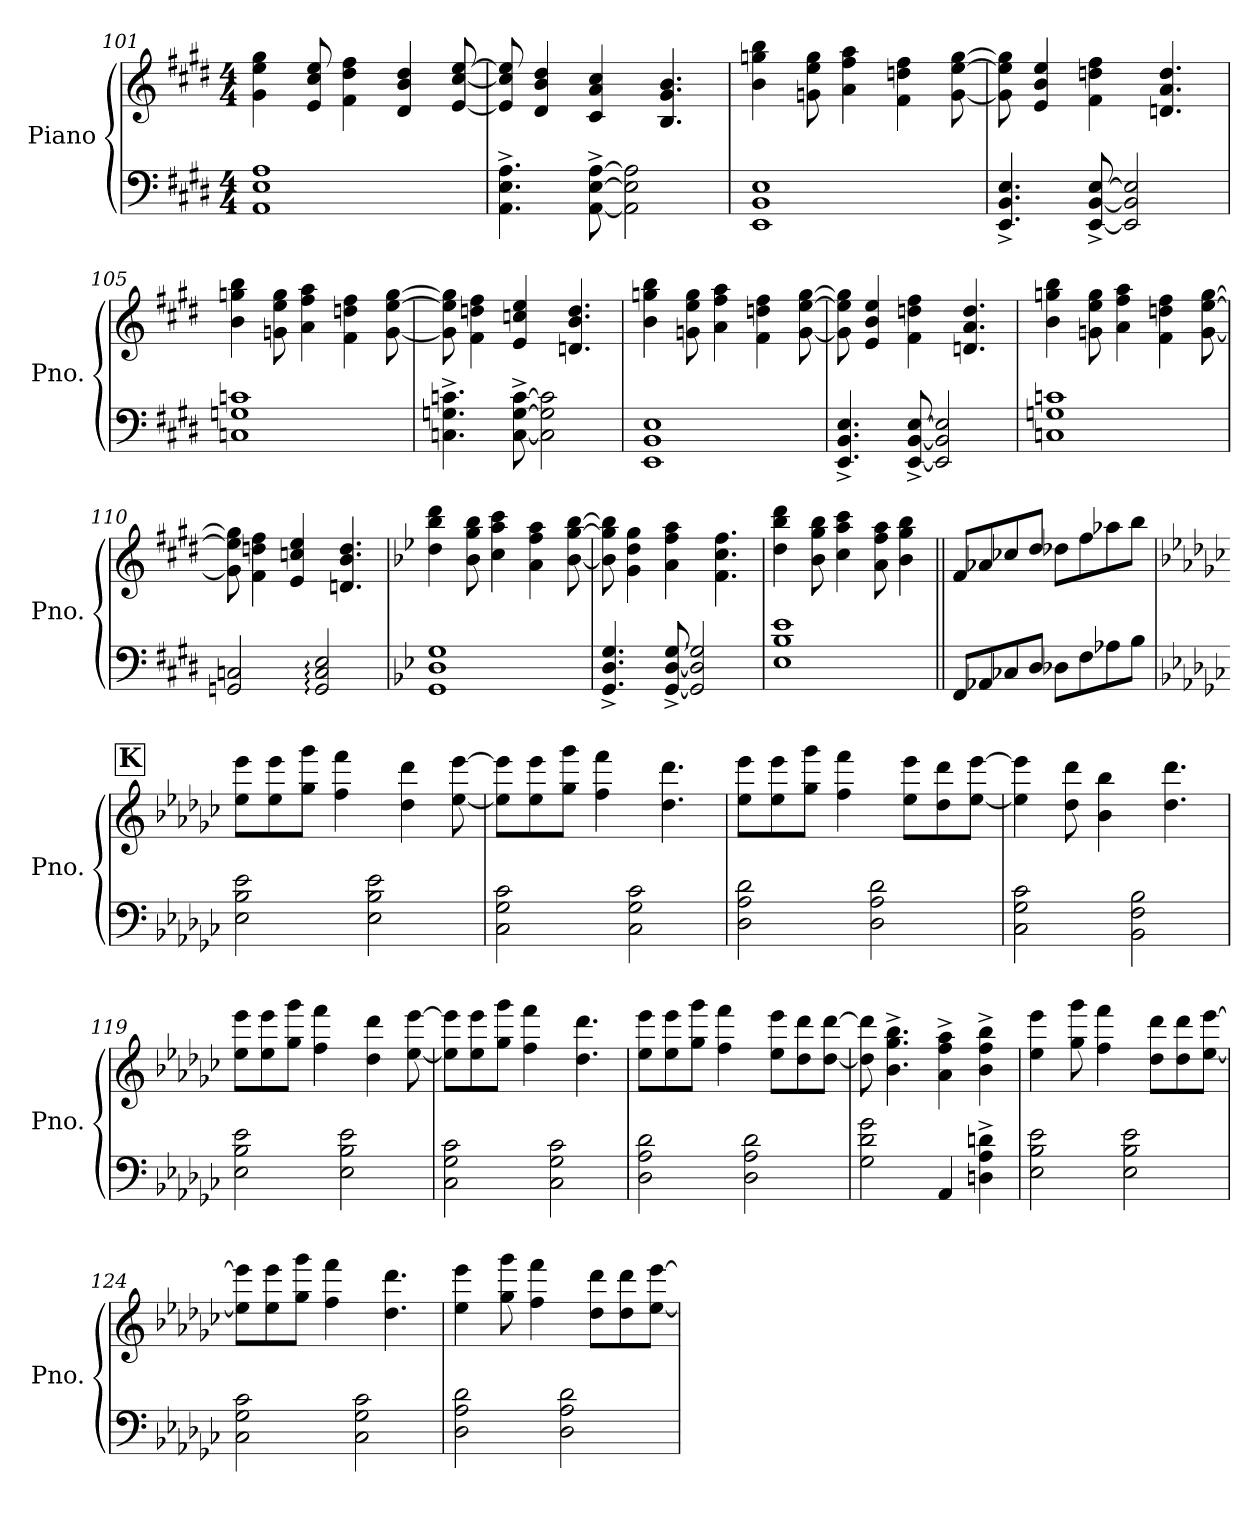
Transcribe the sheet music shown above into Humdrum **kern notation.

**kern	**kern
*part1	*part1
*staff2	*staff1
*I"Piano	*
*I'Pno.	*
*clefF4	*clefG2
*k[f#c#g#d#]	*k[f#c#g#d#]
*E:	*E:
*M4/4	*M4/4
=101	=101
1AA 1E 1A	4g#\ 4ee\ 4gg#\
.	8e/ 8cc#/ 8ee/
.	4f#\ 4dd#\ 4ff#\
.	4d#/ 4b/ 4dd#/
.	[8e/ [8cc#/ [8ee/
!!LO:LB:g=z
=102	=102
4.AA\^ 4.E\^ 4.A\^	8e/] 8cc#/] 8ee/]
.	4d#/ 4b/ 4dd#/
[8AA\^ [8E\^ [8A\^	4c#/ 4a/ 4cc#/
2AA\] 2E\] 2A\]	.
.	4.B/ 4.g#/ 4.b/
=103	=103
1EE 1BB 1E	4b\ 4ggn\ 4bb\
.	8gn\ 8ee\ 8gg\
.	4a\ 4ff#\ 4aa\
.	4f#\ 4ddn\ 4ff#\
.	[8g\ [8ee\ [8gg\
=104	=104
4.EE/^ 4.BB/^ 4.E/^	8g\] 8ee\] 8gg\]
.	4e/ 4b/ 4ee/
[8EE/^ [8BB/^ [8E/^	4f#\ 4ddn\ 4ff#\
2EE/] 2BB/] 2E/]	.
.	4.dn/ 4.a/ 4.dd/
=105	=105
1Cn 1Gn 1cn	4b\ 4ggn\ 4bb\
.	8gn\ 8ee\ 8gg\
.	4a\ 4ff#\ 4aa\
.	4f#\ 4ddn\ 4ff#\
.	[8g\ [8ee\ [8gg\
=106	=106
4.Cn\^ 4.Gn\^ 4.cn\^	8g\] 8ee\] 8gg\]
.	4f#\ 4ddn\ 4ff#\
[8C\^ [8G\^ [8c\^	4e/ 4ccn/ 4ee/
2C\] 2G\] 2c\]	.
.	4.dn/ 4.b/ 4.dd/
=107	=107
1EE 1BB 1E	4b\ 4ggn\ 4bb\
.	8gn\ 8ee\ 8gg\
.	4a\ 4ff#\ 4aa\
.	4f#\ 4ddn\ 4ff#\
.	[8g\ [8ee\ [8gg\
!!LO:PB:g=z
=108	=108
4.EE/^ 4.BB/^ 4.E/^	8g\] 8ee\] 8gg\]
.	4e/ 4b/ 4ee/
[8EE/^ [8BB/^ [8E/^	4f#\ 4ddn\ 4ff#\
2EE/] 2BB/] 2E/]	.
.	4.dn/ 4.a/ 4.dd/
=109	=109
1Cn 1Gn 1cn	4b\ 4ggn\ 4bb\
.	8gn\ 8ee\ 8gg\
.	4a\ 4ff#\ 4aa\
.	4f#\ 4ddn\ 4ff#\
.	[8g\ [8ee\ [8gg\
=110	=110
2GGn/ 2Cn/	8g\] 8ee\] 8gg\]
.	4f#\ 4ddn\ 4ff#\
.	4e/ 4ccn/ 4ee/
2GG/: 2C/: 2E/:	.
.	4.dn/ 4.b/ 4.dd/
=111	=111
*k[b-e-]	*k[b-e-]
*B-:	*B-:
1GG 1D 1G	4dd\ 4bb-\ 4ddd\
.	8b-\ 8gg\ 8bb-\
.	4cc\ 4aa\ 4ccc\
.	4a\ 4ff\ 4aa\
.	[8b-\ [8gg\ [8bb-\
=112	=112
4.GG/^ 4.D/^ 4.G/^	8b-\] 8gg\] 8bb-\]
.	4g\ 4dd\ 4gg\
[8GG/^ [8D/^ [8G/^	4a\ 4ff\ 4aa\
2GG/] 2D/] 2G/]	.
.	4.f\ 4.cc\ 4.ff\
!!LO:LB:g=z
=113	=113
1E- 1B- 1e-	4dd\ 4bb-\ 4ddd\
.	8b-\ 8gg\ 8bb-\
.	4cc\ 4aa\ 4ccc\
.	8a\ 8ff\ 8aa\
.	4b-\ 4gg\ 4bb-\
=114||	=114||
8FF/L	8f/L
8AA-X/	8a-X/
8C-X/	8cc-X/
8D/J	8dd/J
8D-X\L	8dd-X\L
8F\	8ff\
8A-X\	8aa-X\
8B-\J	8bb-\J
!!LO:REH:place=s1:a:t=K
=115	=115
*k[b-e-a-d-g-c-]	*k[b-e-a-d-g-c-]
*G-:	*G-:
2E-\ 2B-\ 2e-\	8ee-\ 8eee-\L
.	8ee-\ 8eee-\
.	8gg-\ 8ggg-\J
.	4ff\ 4fff\
2E-\ 2B-\ 2e-\	.
.	4dd-\ 4ddd-\
.	[8ee-\ [8eee-\
=116	=116
2C-\ 2G-\ 2c-\	8ee-\] 8eee-\]L
.	8ee-\ 8eee-\
.	8gg-\ 8ggg-\J
.	4ff\ 4fff\
2C-\ 2G-\ 2c-\	.
.	4.dd-\ 4.ddd-\
=117	=117
2D-\ 2A-\ 2d-\	8ee-\ 8eee-\L
.	8ee-\ 8eee-\
.	8gg-\ 8ggg-\J
.	4ff\ 4fff\
2D-\ 2A-\ 2d-\	.
.	8ee-\ 8eee-\L
.	8dd-\ 8ddd-\
.	[8ee-\ [8eee-\J
!!LO:LB:g=z
=118	=118
2C-\ 2G-\ 2c-\	4ee-\] 4eee-\]
.	8dd-\ 8ddd-\
.	4b-\ 4bb-\
2BB-\ 2F\ 2B-\	.
.	4.dd-\ 4.ddd-\
=119	=119
2E-\ 2B-\ 2e-\	8ee-\ 8eee-\L
.	8ee-\ 8eee-\
.	8gg-\ 8ggg-\J
.	4ff\ 4fff\
2E-\ 2B-\ 2e-\	.
.	4dd-\ 4ddd-\
.	[8ee-\ [8eee-\
=120	=120
2C-\ 2G-\ 2c-\	8ee-\] 8eee-\]L
.	8ee-\ 8eee-\
.	8gg-\ 8ggg-\J
.	4ff\ 4fff\
2C-\ 2G-\ 2c-\	.
.	4.dd-\ 4.ddd-\
=121	=121
2D-\ 2A-\ 2d-\	8ee-\ 8eee-\L
.	8ee-\ 8eee-\
.	8gg-\ 8ggg-\J
.	4ff\ 4fff\
2D-\ 2A-\ 2d-\	.
.	8ee-\ 8eee-\L
.	8dd-\ 8ddd-\
.	[8dd-\ [8ddd-\J
=122	=122
2G-\ 2d-\ 2g-\	8dd-\] 8ddd-\]
.	4.b-\^ 4.gg-\^ 4.bb-\^
4AA-/	4a-\^ 4ff\^ 4aa-\^
4Dn\^ 4A-\^ 4dn\^	4b-\^ 4ff\^ 4bb-\^
=123	=123
2E-\ 2B-\ 2e-\	4ee-\ 4eee-\
.	8gg-\ 8ggg-\
.	4ff\ 4fff\
2E-\ 2B-\ 2e-\	.
.	8dd-\ 8ddd-\L
.	8dd-\ 8ddd-\
.	[8ee-\ [8eee-\J
!!LO:LB:g=z
=124	=124
2C-\ 2G-\ 2c-\	8ee-\] 8eee-\]L
.	8ee-\ 8eee-\
.	8gg-\ 8ggg-\J
.	4ff\ 4fff\
2C-\ 2G-\ 2c-\	.
.	4.dd-\ 4.ddd-\
=125	=125
2D-\ 2A-\ 2d-\	4ee-\ 4eee-\
.	8gg-\ 8ggg-\
.	4ff\ 4fff\
2D-\ 2A-\ 2d-\	.
.	8dd-\ 8ddd-\L
.	8dd-\ 8ddd-\
.	[8ee-\ [8eee-\J
=	=
*-	*-
